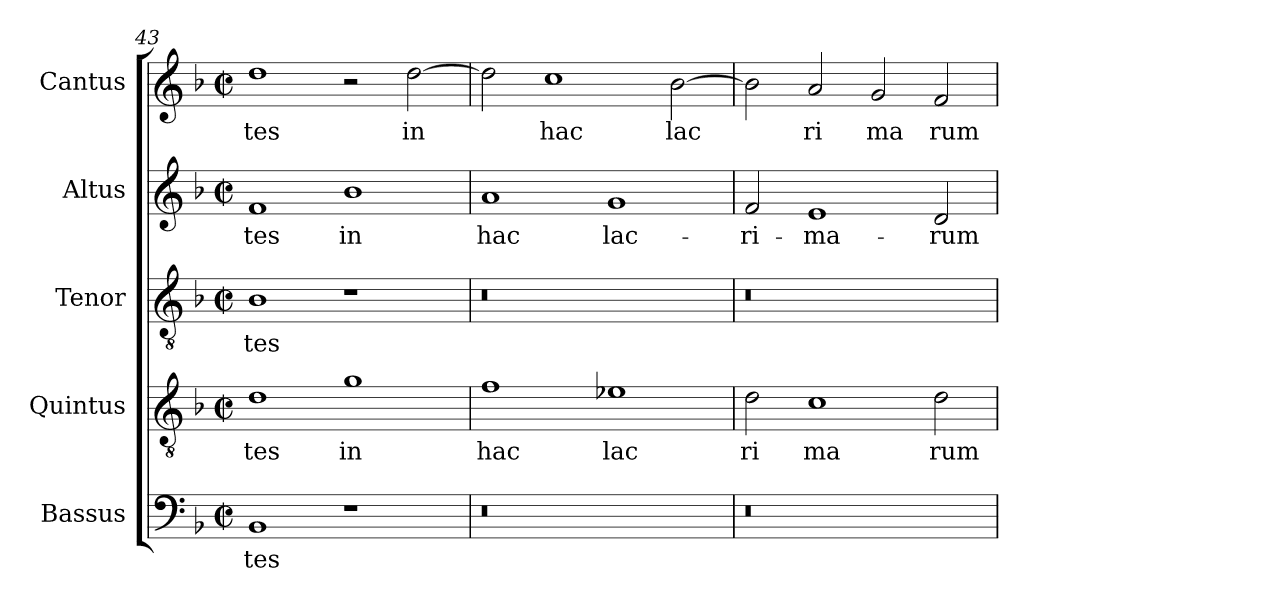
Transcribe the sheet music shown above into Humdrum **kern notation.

**kern	**text	**kern	**text	**kern	**text	**kern	**text	**kern	**text
*part5	*part5	*part4	*part4	*part3	*part3	*part2	*part2	*part1	*part1
*staff5	*staff5	*staff4	*staff4	*staff3	*staff3	*staff2	*staff2	*staff1	*staff1
*I"Bassus	*	*I"Quintus	*	*I"Tenor	*	*I"Altus	*	*I"Cantus	*
*clefF4	*	*clefGv2	*	*clefGv2	*	*clefG2	*	*clefG2	*
*k[b-]	*	*k[b-]	*	*k[b-]	*	*k[b-]	*	*k[b-]	*
*F:	*	*F:	*	*F:	*	*F:	*	*F:	*
*M2/2	*	*M2/2	*	*M2/2	*	*M2/2	*	*M2/2	*
*met(c|)	*	*met(c|)	*	*met(c|)	*	*met(c|)	*	*met(c|)	*
=43	=43	=43	=43	=43	=43	=43	=43	=43	=43
!	!LO:LY:b:cj	!	!LO:LY:b:cj	!	!LO:LY:b:cj	!	!LO:LY:b:cj	!	!LO:LY:b:cj
1BB-	tes	1d	tes	1B-	tes	1f	-tes	1dd	tes
!	!	!	!LO:LY:b:cj	!	!	!	!LO:LY:b:cj	!	!
1r	.	1g	in	1r	.	1b-	in	2r	.
!	!	!	!	!	!	!	!	!	!LO:LY:b:cj
.	.	.	.	.	.	.	.	[>2dd\	in
=44	=44	=44	=44	=44	=44	=44	=44	=44	=44
!	!	!	!LO:LY:b:cj	!	!	!	!LO:LY:b:cj	!	!
0r	.	1f	hac	0r	.	1a	hac	2dd\]	.
!	!	!	!	!	!	!	!	!	!LO:LY:b:cj
.	.	.	.	.	.	.	.	1cc	hac
!	!	!	!LO:LY:b:cj	!	!	!	!LO:LY:b:cj	!	!
.	.	1e-X	lac	.	.	1g	lac-	.	.
!	!	!	!	!	!	!	!	!	!LO:LY:b
.	.	.	.	.	.	.	.	[>2b-\	lac
=45	=45	=45	=45	=45	=45	=45	=45	=45	=45
!	!	!	!LO:LY:b:cj	!	!	!	!LO:LY:b:cj	!	!
0r	.	2d\	ri	0r	.	2f/	-ri-	2b-\]	.
!	!	!	!LO:LY:b:cj	!	!	!	!LO:LY:b:cj	!	!LO:LY:b:cj
.	.	1c	ma	.	.	1e	-ma-	2a/	ri
!	!	!	!	!	!	!	!	!	!LO:LY:b:cj
.	.	.	.	.	.	.	.	2g/	ma
!	!	!	!LO:LY:b:cj	!	!	!	!LO:LY:b:cj	!	!LO:LY:b:cj
.	.	2d\	rum	.	.	2d/	-rum	2f/	rum
=	=	=	=	=	=	=	=	=	=
*-	*-	*-	*-	*-	*-	*-	*-	*-	*-
